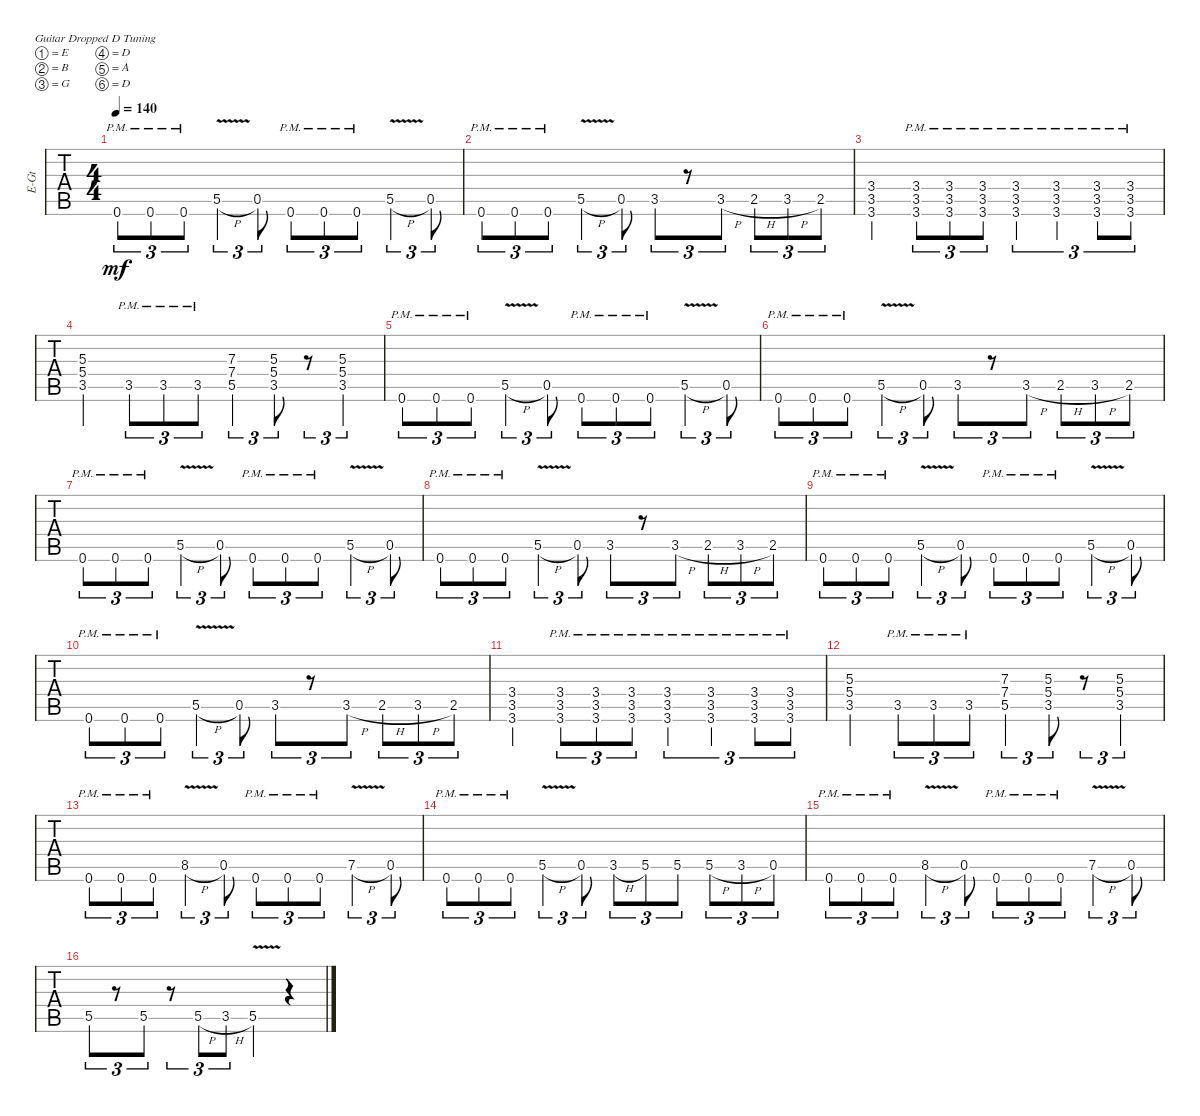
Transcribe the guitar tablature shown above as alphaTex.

\defaultSystemsLayout 4
\bracketExtendMode groupsimilarinstruments
\multiBarRest
\otherSystemsTrackNameOrientation horizontal
\track ("Matthew" "E-Gt") {instrument distortionguitar}
\staff {tabs}
\tuning (E4 B3 G3 D3 A2 D2)
\ts (4 4)
\tempo 140
\clef g2
\ks c
0.6{pm}.8{tu (3 2) dy mf} 0.6{pm}.8{tu (3 2)} 0.6{pm}.8{tu (3 2)} 5.5{v h}.4{tu (3 2)} 0.5.8{tu (3 2)} 0.6{pm}.8{tu (3 2)} 0.6{pm}.8{tu (3 2)} 0.6{pm}.8{tu (3 2)} 5.5{v h}.4{tu (3 2)} 0.5.8{tu (3 2)} |
0.6{pm}.8{tu (3 2)} 0.6{pm}.8{tu (3 2)} 0.6{pm}.8{tu (3 2)} 5.5{v h}.4{tu (3 2)} 0.5.8{tu (3 2)} 3.5.8{tu (3 2)} r.8{tu (3 2)} 3.5{h}.8{tu (3 2)} 2.5{h}.8{tu (3 2)} 3.5{h}.8{tu (3 2)} 2.5.8{tu (3 2)} |
(3.6 3.5 3.4).4 (3.6{pm} 3.5{pm} 3.4{pm}).8{tu (3 2)} (3.6{pm} 3.5{pm} 3.4{pm}).8{tu (3 2)} (3.6{pm} 3.5{pm} 3.4{pm}).8{tu (3 2)} (3.6{pm} 3.5{pm} 3.4{pm}).4{tu (3 2)} (3.6{pm} 3.5{pm} 3.4{pm}).4{tu (3 2)} (3.6{pm} 3.5{pm} 3.4{pm}).8{tu (3 2)} (3.6{pm} 3.5{pm} 3.4{pm}).8{tu (3 2)} |
(3.5 5.4 5.3).4 3.5{pm}.8{tu (3 2)} 3.5{pm}.8{tu (3 2)} 3.5{pm}.8{tu (3 2)} (5.5 7.4 7.3).4{tu (3 2)} (3.5 5.4 5.3).8{tu (3 2)} r.8{tu (3 2)} (3.5 5.3 5.4).4{tu (3 2)} |
0.6{pm}.8{tu (3 2)} 0.6{pm}.8{tu (3 2)} 0.6{pm}.8{tu (3 2)} 5.5{v h}.4{tu (3 2)} 0.5.8{tu (3 2)} 0.6{pm}.8{tu (3 2)} 0.6{pm}.8{tu (3 2)} 0.6{pm}.8{tu (3 2)} 5.5{v h}.4{tu (3 2)} 0.5.8{tu (3 2)} |
0.6{pm}.8{tu (3 2)} 0.6{pm}.8{tu (3 2)} 0.6{pm}.8{tu (3 2)} 5.5{v h}.4{tu (3 2)} 0.5.8{tu (3 2)} 3.5.8{tu (3 2)} r.8{tu (3 2)} 3.5{h}.8{tu (3 2)} 2.5{h}.8{tu (3 2)} 3.5{h}.8{tu (3 2)} 2.5.8{tu (3 2)} |
0.6{pm}.8{tu (3 2)} 0.6{pm}.8{tu (3 2)} 0.6{pm}.8{tu (3 2)} 5.5{v h}.4{tu (3 2)} 0.5.8{tu (3 2)} 0.6{pm}.8{tu (3 2)} 0.6{pm}.8{tu (3 2)} 0.6{pm}.8{tu (3 2)} 5.5{v h}.4{tu (3 2)} 0.5.8{tu (3 2)} |
0.6{pm}.8{tu (3 2)} 0.6{pm}.8{tu (3 2)} 0.6{pm}.8{tu (3 2)} 5.5{v h}.4{tu (3 2)} 0.5.8{tu (3 2)} 3.5.8{tu (3 2)} r.8{tu (3 2)} 3.5{h}.8{tu (3 2)} 2.5{h}.8{tu (3 2)} 3.5{h}.8{tu (3 2)} 2.5.8{tu (3 2)} |
0.6{pm}.8{tu (3 2)} 0.6{pm}.8{tu (3 2)} 0.6{pm}.8{tu (3 2)} 5.5{v h}.4{tu (3 2)} 0.5.8{tu (3 2)} 0.6{pm}.8{tu (3 2)} 0.6{pm}.8{tu (3 2)} 0.6{pm}.8{tu (3 2)} 5.5{v h}.4{tu (3 2)} 0.5.8{tu (3 2)} |
0.6{pm}.8{tu (3 2)} 0.6{pm}.8{tu (3 2)} 0.6{pm}.8{tu (3 2)} 5.5{v h}.4{tu (3 2)} 0.5.8{tu (3 2)} 3.5.8{tu (3 2)} r.8{tu (3 2)} 3.5{h}.8{tu (3 2)} 2.5{h}.8{tu (3 2)} 3.5{h}.8{tu (3 2)} 2.5.8{tu (3 2)} |
(3.6 3.5 3.4).4 (3.6{pm} 3.5{pm} 3.4{pm}).8{tu (3 2)} (3.6{pm} 3.5{pm} 3.4{pm}).8{tu (3 2)} (3.6{pm} 3.5{pm} 3.4{pm}).8{tu (3 2)} (3.6{pm} 3.5{pm} 3.4{pm}).4{tu (3 2)} (3.6{pm} 3.5{pm} 3.4{pm}).4{tu (3 2)} (3.6{pm} 3.5{pm} 3.4{pm}).8{tu (3 2)} (3.6{pm} 3.5{pm} 3.4{pm}).8{tu (3 2)} |
(3.5 5.4 5.3).4 3.5{pm}.8{tu (3 2)} 3.5{pm}.8{tu (3 2)} 3.5{pm}.8{tu (3 2)} (5.5 7.4 7.3).4{tu (3 2)} (3.5 5.4 5.3).8{tu (3 2)} r.8{tu (3 2)} (3.5 5.3 5.4).4{tu (3 2)} |
0.6{pm}.8{tu (3 2)} 0.6{pm}.8{tu (3 2)} 0.6{pm}.8{tu (3 2)} 8.5{v h}.4{tu (3 2)} 0.5.8{tu (3 2)} 0.6{pm}.8{tu (3 2)} 0.6{pm}.8{tu (3 2)} 0.6{pm}.8{tu (3 2)} 7.5{v h}.4{tu (3 2)} 0.5.8{tu (3 2)} |
0.6{pm}.8{tu (3 2)} 0.6{pm}.8{tu (3 2)} 0.6{pm}.8{tu (3 2)} 5.5{v h}.4{tu (3 2)} 0.5.8{tu (3 2)} 3.5{h}.8{tu (3 2)} 5.5.8{tu (3 2)} 5.5.8{tu (3 2)} 5.5{h}.8{tu (3 2)} 3.5{h}.8{tu (3 2)} 0.5.8{tu (3 2)} |
0.6{pm}.8{tu (3 2)} 0.6{pm}.8{tu (3 2)} 0.6{pm}.8{tu (3 2)} 8.5{v h}.4{tu (3 2)} 0.5.8{tu (3 2)} 0.6{pm}.8{tu (3 2)} 0.6{pm}.8{tu (3 2)} 0.6{pm}.8{tu (3 2)} 7.5{v h}.4{tu (3 2)} 0.5.8{tu (3 2)} |
5.5.8{tu (3 2)} r.8{tu (3 2)} 5.5.8{tu (3 2)} r.8{tu (3 2)} 5.5{h}.8{tu (3 2)} 3.5{h}.8{tu (3 2)} 5.5{v}.4 r.4
